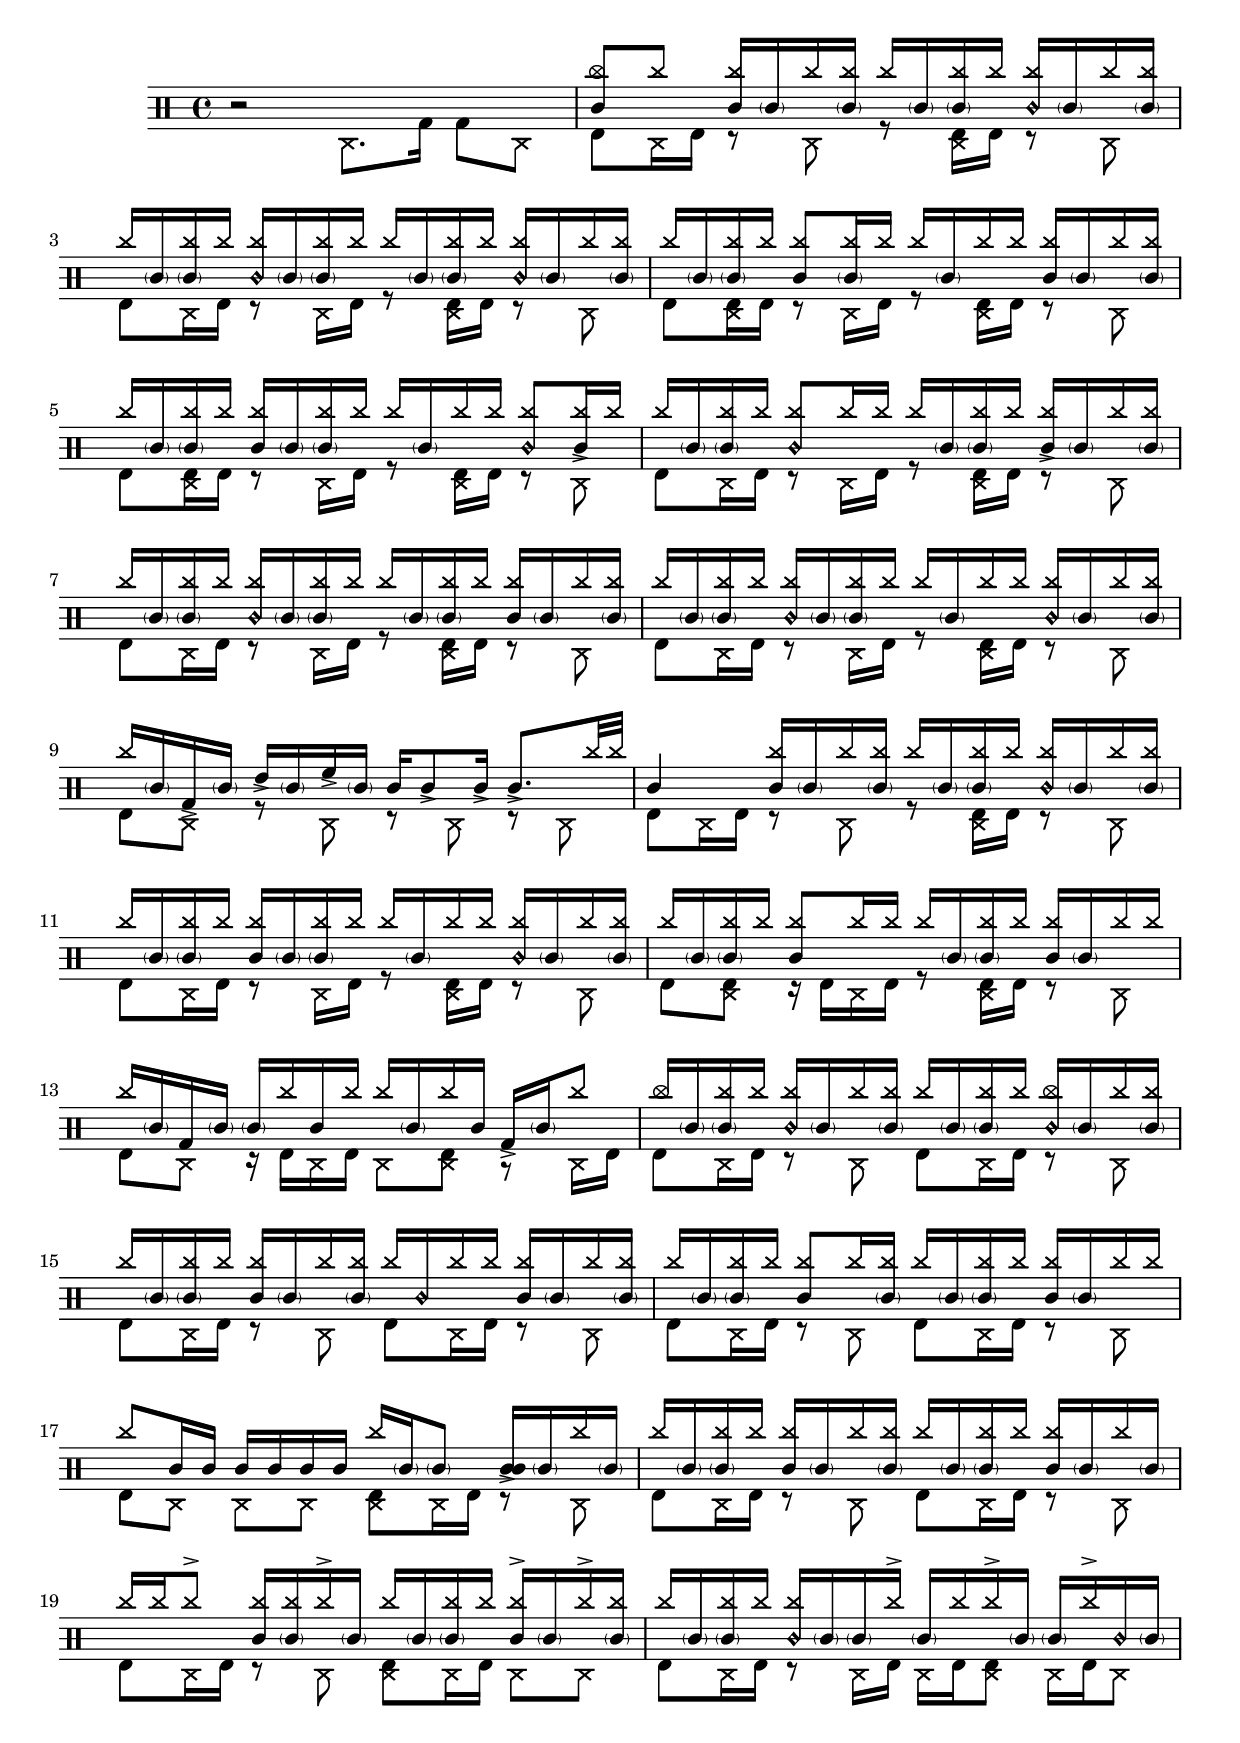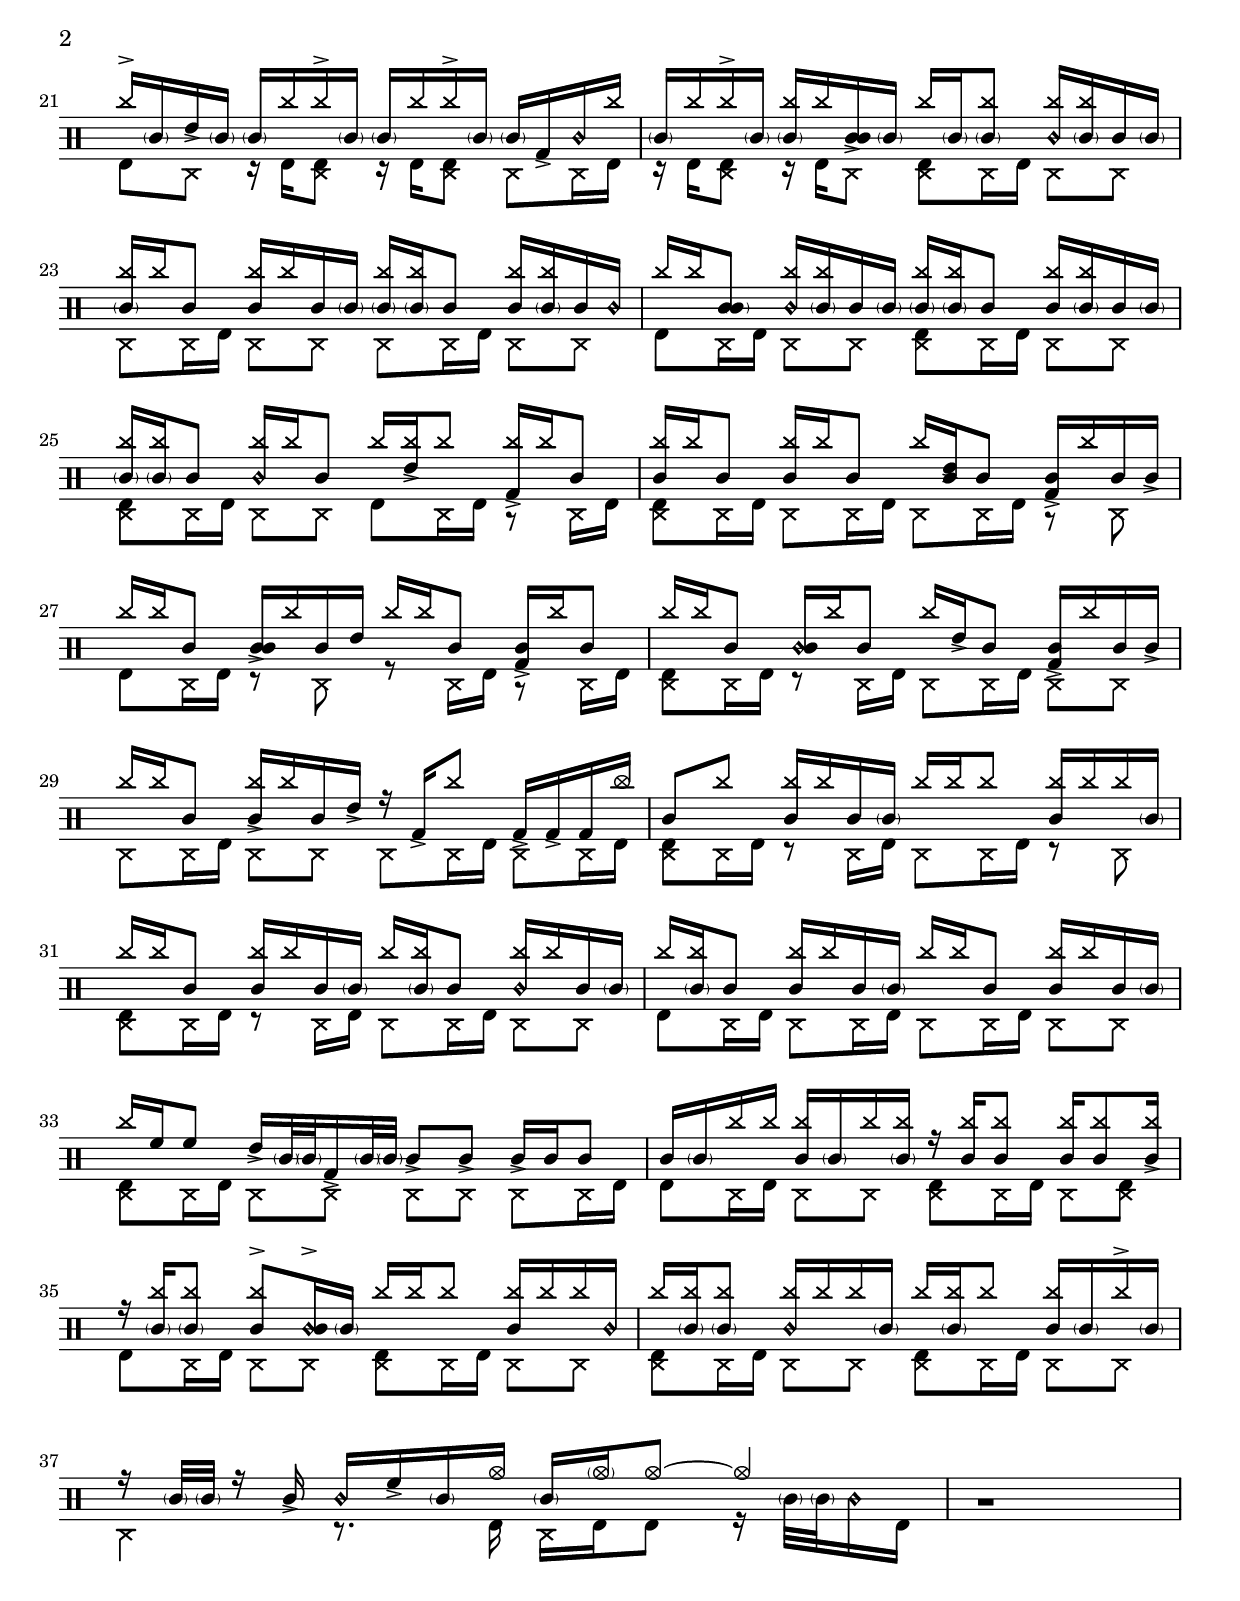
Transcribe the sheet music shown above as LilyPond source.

\version "2.20.0"
\include "../../0_drum_style_perso.ly"


%\header {
%  midititle = "reference_partition"
%}


up = \drummode {

  \override Script.Y-offset = #'-1.0

  % Mesure 1 
  s s s s

  % Mesure 2
  <cyms cymc>8 cymr
  <sn cymr>16 \parenthesize sn cymr16 <\parenthesize sn cymr>
  cymr \parenthesize sn < \parenthesize sn cymr>16 cymr
  <cymr ss> \parenthesize sn cymr16 <\parenthesize sn cymr>

  % Mesure 3
  cymr \parenthesize sn < \parenthesize sn cymr>16 cymr
  <cymr ss> \parenthesize sn < \parenthesize sn cymr>16 cymr
  cymr \parenthesize sn < \parenthesize sn cymr>16 cymr
  <cymr ss> \parenthesize sn cymr16 <\parenthesize sn cymr>

  % Mesure 4
  cymr \parenthesize sn < \parenthesize sn cymr>16 cymr
  <sn cymr>8 < \parenthesize sn cymr>16 cymr
  cymr \parenthesize sn cymr16 cymr
  <sn cymr>16 \parenthesize sn cymr16 <\parenthesize sn cymr>

  % Mesure 5
  cymr \parenthesize sn < \parenthesize sn cymr>16 cymr
  <sn cymr> \parenthesize sn < \parenthesize sn cymr>16 cymr
  cymr \parenthesize sn cymr16 cymr
  <ss cymr>8 <sn cymr>16_> cymr

  % Mesure 6
  cymr \parenthesize sn <cymr \parenthesize sn>16 cymr
   <ss cymr>8 cymr16 cymr
  cymr \parenthesize sn < \parenthesize sn cymr>16 cymr
  <sn-> cymr>16_> \parenthesize sn cymr16 <\parenthesize sn cymr>
  
  % Mesure 7
  cymr \parenthesize sn < \parenthesize sn cymr>16 cymr
  <cymr ss> \parenthesize sn < \parenthesize sn cymr>16 cymr
  cymr \parenthesize sn < \parenthesize sn cymr>16 cymr
  <sn cymr>16 \parenthesize sn cymr16 <\parenthesize sn cymr>

  % Mesure 8
  cymr \parenthesize sn < \parenthesize sn cymr>16 cymr
  <cymr ss> \parenthesize sn < \parenthesize sn cymr>16 cymr
  cymr \parenthesize sn cymr16 cymr
  <ss cymr>16 \parenthesize sn cymr16 <\parenthesize sn cymr>

  % Mesure 9
  cymr16 \parenthesize sn \once \override Script.Y-offset = #'-2.5 tomfl-> \parenthesize sn
  \once \override Script.Y-offset = #'0.0 tomml-> \parenthesize sn \once \override Script.Y-offset = #'0.5 tomh-> \parenthesize sn
  sn sn8-> sn16->
  sn8.-> cymr32 cymr

  % Mesure 10
  cyms4
  <sn cymr>16 \parenthesize sn cymr16 <\parenthesize sn cymr>
  cymr \parenthesize sn < \parenthesize sn cymr>16 cymr
  <ss cymr>16 \parenthesize sn cymr16 <\parenthesize sn cymr>

  % Mesure 11
  cymr \parenthesize sn < \parenthesize sn cymr>16 cymr
  <sn cymr> \parenthesize sn < \parenthesize sn cymr>16 cymr
  cymr \parenthesize sn cymr16 cymr
  <ss cymr>16 \parenthesize sn cymr16 <\parenthesize sn cymr>

  % Mesure 12
  cymr \parenthesize sn < \parenthesize sn cymr>16 cymr
  <sn cymr>8 cymr16 cymr
  cymr \parenthesize sn < \parenthesize sn cymr>16 cymr
  <sn cymr>16 \parenthesize sn cymr16 cymr

  % Mesure 13
  cymr16 \parenthesize sn tomfl \parenthesize sn
  \parenthesize sn cymr sn cymr
  cymr \parenthesize sn cymr sn   
  \once \override Script.Y-offset = #'-2.5 tomfl_> \parenthesize sn cymr8

  % Mesure 14
  cymc16 \parenthesize sn < \parenthesize sn cymr> cymr
  <ss cymr>16 \parenthesize sn cymr16 <\parenthesize sn cymr>
  cymr \parenthesize sn < \parenthesize sn cymr>16 cymr
  <cymc ss> \parenthesize sn cymr16 <\parenthesize sn cymr>

  % Mesure 15
  cymr16 \parenthesize sn < \parenthesize sn cymr> cymr
  <sn cymr>16 \parenthesize sn cymr16 <\parenthesize sn cymr>
  cymr ss cymr cymr
  <sn cymr>16 \parenthesize sn cymr16 <\parenthesize sn cymr>

  % Mesure 16
  cymr16 \parenthesize sn < \parenthesize sn cymr> cymr
  <sn cymr>8 cymr16 <\parenthesize sn cymr>
  cymr16 \parenthesize sn < \parenthesize sn cymr> cymr
  <sn-> cymr> \parenthesize sn cymr cymr

  % Mesure 17
  cymr8 sn16 sn
  sn sn sn sn
  cymr \parenthesize sn \parenthesize sn8
  <cyms sn>16_> \parenthesize sn cymr \parenthesize sn  

  % Mesure 18
  cymr \parenthesize sn < \parenthesize sn cymr> cymr
  <sn cymr>16 \parenthesize sn cymr16 <\parenthesize sn cymr>
  cymr \parenthesize sn < \parenthesize sn cymr> cymr
  <sn cymr>16 \parenthesize sn cymr16 \parenthesize sn

  % Mesure 19
  cymr cymr \once \override Script.Y-offset = #'7.5 cymr8->
  <sn cymr>16 <\parenthesize sn cymr> \once \override Script.Y-offset = #'7.5 cymr-> \parenthesize sn
  cymr \parenthesize sn < \parenthesize sn cymr> cymr
  \once \override Script.Y-offset = #'7.5 <sn cymr>-> \parenthesize sn \once \override Script.Y-offset = #'7.5 cymr16-> <\parenthesize sn cymr>

  % Mesure 20
  cymr \parenthesize sn < \parenthesize sn cymr> cymr
  <cymr ss> \parenthesize sn \parenthesize sn \once \override Script.Y-offset = #'7.5 cymr->
  \parenthesize sn cymr \once \override Script.Y-offset = #'7.5 cymr-> \parenthesize sn
  \parenthesize sn \once \override Script.Y-offset = #'7.5 cymr-> ss \parenthesize sn

  % Mesure 21
  \once \override Script.Y-offset = #'7.5 cymr-> \parenthesize sn \once \override Script.Y-offset = #'0.0 tomml-> \parenthesize sn
  \parenthesize sn cymr \once \override Script.Y-offset = #'7.5 cymr-> \parenthesize sn
  \parenthesize sn cymr \once \override Script.Y-offset = #'7.5 cymr-> \parenthesize sn
  \parenthesize sn \once \override Script.Y-offset = #'-2.5 tomfl-> ss cymr

  % Mesure 22
  \parenthesize sn cymr \once \override Script.Y-offset = #'7.5 cymr-> \parenthesize sn
  <\parenthesize sn cymr> cymr <rb sn>-> \parenthesize sn
  cymr \parenthesize sn <\parenthesize sn cymr>8
  <cymr ss>16 <cymr \parenthesize sn> rb \parenthesize sn

  % Mesure 23
  <cymr \parenthesize sn> cymr rb8
  <cymr sn>16 cymr rb \parenthesize sn
  <cymr \parenthesize sn> <cymr \parenthesize sn> rb8
  <cymr sn>16 <cymr \parenthesize sn> rb ss

  % Mesure 24
  cymr cymr <rb \parenthesize sn>8
  <cymr ss>16 <cymr \parenthesize sn> rb \parenthesize sn
  <cymr \parenthesize sn> <cymr \parenthesize sn> rb8
  <cymr sn>16 <cymr \parenthesize sn> rb \parenthesize sn

  % Mesure 25
  <cymr \parenthesize sn> <cymr \parenthesize sn> rb8
  <cymr ss>16 cymr rb8
  cymr16 \once \override Script.Y-offset = #'0.0 <cymr tomml>-> cymr8
  \once \override Script.Y-offset = #'-2.5 <cymr tomfl>16-> cymr rb8

  % Mesure 26
  <cyms cymr>16 cymr rb8
  <sn cymr>16 cymr rb8
  cymr16 \once \override Script.Y-offset = #'0.0 <rb tomml>-> rb8
  \once \override Script.Y-offset = #'-2.5 <rb tomfl>16-> cymr rb sn->

  % Mesure 27
  cymr cymr rb8
  <sn rb>16-> cymr rb tomml
  cymr cymr rb8
  \once \override Script.Y-offset = #'-2.5 <rb tomfl>16-> cymr rb8

  % Mesure 28
  cymr16 cymr rb8
  <ss rb>16 cymr rb8
  cymr16 \once \override Script.Y-offset = #'-0.0 tomml-> rb8
  \once \override Script.Y-offset = #'-2.5 <rb tomfl>16-> cymr rb sn->

  % Mesure 29
  cymr cymr rb8
  <cymr sn>16-> cymr rb \once \override Script.Y-offset = #'-0.0 tomml->
  r \once \override Script.Y-offset = #'-2.5 tomfl16-> cymr8 
  \once \override Script.Y-offset = #'-2.5 tomfl16-> \once \override Script.Y-offset = #'-2.5 tomfl-> tomfl cymc

  % Mesure 30
  cyms8 cymr
  <sn cymr>16 cymr rb \parenthesize sn
  cymr cymr cymr8
  <sn cymr>16 cymr cymr \parenthesize sn

  % Mesure 31
  cymr cymr rb8
  <sn cymr>16 cymr rb \parenthesize sn
  cymr <cymr \parenthesize sn> rb8
  <cymr ss>16 cymr rb \parenthesize sn

  % Mesure 32
  cymr <cymr \parenthesize sn> rb8
  <sn cymr>16 cymr rb \parenthesize sn
  cymr cymr rb8
  <sn cymr>16 cymr rb \parenthesize sn

  % Mesure 33
  cymr tomh	tomh8
  \once \override Script.Y-offset = #'-0.0 tomml16-> \parenthesize sn32 \parenthesize sn \once \override Script.Y-offset = #'-2.5 tomfl16-> \parenthesize sn32 \parenthesize sn
  sn8-> sn8->
  sn16-> sn sn8

  % Mesure 34
  cyms16 \parenthesize sn cymr cymr
  <cymr sn> \parenthesize sn cymr <cymr \parenthesize sn> 
  r <cymr sn> <cymr sn>8
  <cymr sn>16 <cymr sn>8 <cymr sn>16->

  % Mesure 35
  r <cymr \parenthesize sn> <cymr \parenthesize sn>8
  \once \override Script.Y-offset = #'7.5 <sn cymr>8-> \once \override Script.Y-offset = #'7.5 <ss cyms>16-> \parenthesize sn
  cymr cymr cymr8
  <cymr sn>16 cymr cymr ss

  % Mesure 36
  cymr <cymr \parenthesize sn> <cymr \parenthesize sn>8
  <cymr ss>16 cymr cymr \parenthesize sn
  cymr <cymr \parenthesize sn> cymr8
  <cymr sn>16 \parenthesize sn \once \override Script.Y-offset = #'7.5 cymr-> \parenthesize sn

  % Mesure 37
  r16 \parenthesize sn32 \parenthesize sn r16 sn->
  ss \once \override Script.Y-offset = #'0.5 tomh-> \parenthesize sn hho
  \parenthesize sn \parenthesize hho hho8~
  hho4
}


down = \drummode {

  % Mesure 1 
  \once\override Rest #'extra-offset = #'(0.0 . 2.0) r2 hhp8. tomfl16 tomfl8 hhp

  % Mesure 2
  bd8 hhp16 bd16
  r8 hhp8
  r8 <bd hhp>16 bd
  r8 hhp8

  % Mesure 3
  bd8 hhp16 bd16
  r8 hhp16 bd16
  r8 <bd hhp>16  bd
  r8 hhp8

  % Mesure 4
  bd8 <bd hhp>16  bd
  r8 hhp16 bd16
  r8 <bd hhp>16  bd
  r8 hhp8

  % Mesure 5
  bd8 <bd hhp>16  bd
  r8 hhp16 bd16
  r8 <bd hhp>16  bd
  r8 hhp8

  % Mesure 6
  bd8 hhp16 bd16
  r8 hhp16 bd16
  r8 <bd hhp>16  bd
  r8 hhp8

  % Mesure 7
  bd8 hhp16 bd16
  r8 hhp16 bd16
  r8 <bd hhp>16  bd
  r8 hhp8

  % Mesure 8
  bd8 hhp16 bd16
  r8 hhp16 bd16
  r8 <bd hhp>16  bd
  r8 hhp8

  % Mesure 9
  bd8 hhp
  r hhp
  r hhp
  r hhp

  % Mesure 10
  bd8 hhp16 bd
  r8 hhp8
  r8 <bd hhp>16  bd
  r8 hhp8

  % Mesure 11
  bd8 hhp16 bd16
  r8 hhp16 bd16
  r8 <bd hhp>16  bd
  r8 hhp8

  % Mesure 12
  bd <bd hhp>
  r16 bd16 hhp bd
  r8 <bd hhp>16  bd
  r8 hhp8

  % Mesure 13
  bd8 hhp
  r16 bd16 hhp bd
  hhp8 <bd hhp>
  r8 hhp16 bd

  % Mesure 14
  bd8 hhp16 bd16
  r8 hhp8
  bd8 hhp16 bd16
  r8 hhp8

  % Mesure 15
  bd8 hhp16 bd16
  r8 hhp8
  bd8 hhp16 bd16
  r8 hhp8

  % Mesure 16
  bd8 hhp16 bd16
  r8 hhp8
  bd8 hhp16 bd16
  r8 hhp8

  % Mesure 17
  bd8 hhp
  hhp [hhp]
  <bd hhp> hhp16 bd
  r8 hhp8

  % Mesure 18
  bd8 hhp16 bd16
  r8 hhp8
  bd8 hhp16 bd16
  r8 hhp8

  % Mesure 19
  bd8 hhp16 bd
  r8 hhp
  <bd hhp> hhp16 bd16
  hhp8 hhp

  % Mesure 20
  bd8 hhp16 bd16
  r8 hhp16 bd16
  hhp bd <bd hhp>8
  hhp16 bd hhp8

  % Mesure 21
  bd hhp
  r16 bd <bd hhp>8
  r16 bd <bd hhp>8
  hhp hhp16 bd

  % Mesure 22
  r16 bd <bd hhp>8
  r16 bd16 hhp8
  <bd hhp> hhp16 bd16
  hhp8 hhp

  % Mesure 23
  hhp hhp16 bd
  hhp8 hhp
  hhp hhp16 bd
  hhp8 hhp

  % Mesure 24
  bd hhp16 bd
  hhp8 hhp
  <bd hhp> hhp16 bd
  hhp8 hhp

  % Mesure 25
  <bd hhp> hhp16 bd
  hhp8 hhp
  bd hhp16 bd
  r8 hhp16 bd

  % Mesure 26
  <bd hhp>8 hhp16 bd
  hhp8 hhp16 bd
  hhp8 hhp16 bd
  r8 hhp

  % Mesure 27
  bd hhp16 bd
  r8 hhp
  r8 hhp16 bd
  r8 hhp16 bd

  % Mesure 28
  <bd hhp>8 hhp16 bd
  r8 hhp16 bd
  hhp8 hhp16 bd
  hhp8 hhp8

  % Mesure 29
  hhp hhp16 bd
  hhp8 hhp
  hhp hhp16 bd
  hhp8 hhp16 bd

  % Mesure 30
  <bd hhp>8 hhp16 bd
  r8 hhp16 bd
  hhp8 hhp16 bd
  r8 hhp

  % Mesure 31
  <bd hhp>8 hhp16 bd
  r8 hhp16 bd
  hhp8 hhp16 bd
  hhp8 hhp

  % Mesure 32
  bd8 hhp16 bd
  hhp8 hhp16 bd
  hhp8 hhp16 bd
  hhp8 hhp

  % Mesure 33
  <bd hhp>8 hhp16 bd
  hhp8 hhp
  hhp8 hhp
  hhp8 hhp16 bd

  % Mesure 34
  bd8 hhp16 bd
  hhp8 hhp
  <hhp bd> hhp16 bd
  hhp8 <hhp bd>

  % Mesure 35
  bd8 hhp16 bd
  hhp8 hhp
  <hhp bd>8 hhp16 bd
  hhp8 hhp

  % Mesure 36
  <hhp bd>8 hhp16 bd
  hhp8 hhp
  <hhp bd>8 hhp16 bd
  hhp8 hhp

  % Mesure 37
  hhp4 
  r8. bd16
  hhp16 bd bd8
  r16 \parenthesize sn32 \parenthesize sn ss16 bd

  \once\override Rest #'extra-offset = #'(0.0 . 2.0) r1
}

\score {
  <<
	\new DrumStaff
	<<
	  \repeat unfold 19 {
		s1 \noBreak s1 \break
	  }
	  \set DrumStaff.drumStyleTable = #(alist->hash-table mydrums)
	  \new DrumVoice { \voiceOne \up }
	  \new DrumVoice { \voiceTwo \down }
	>>
  >>
}
